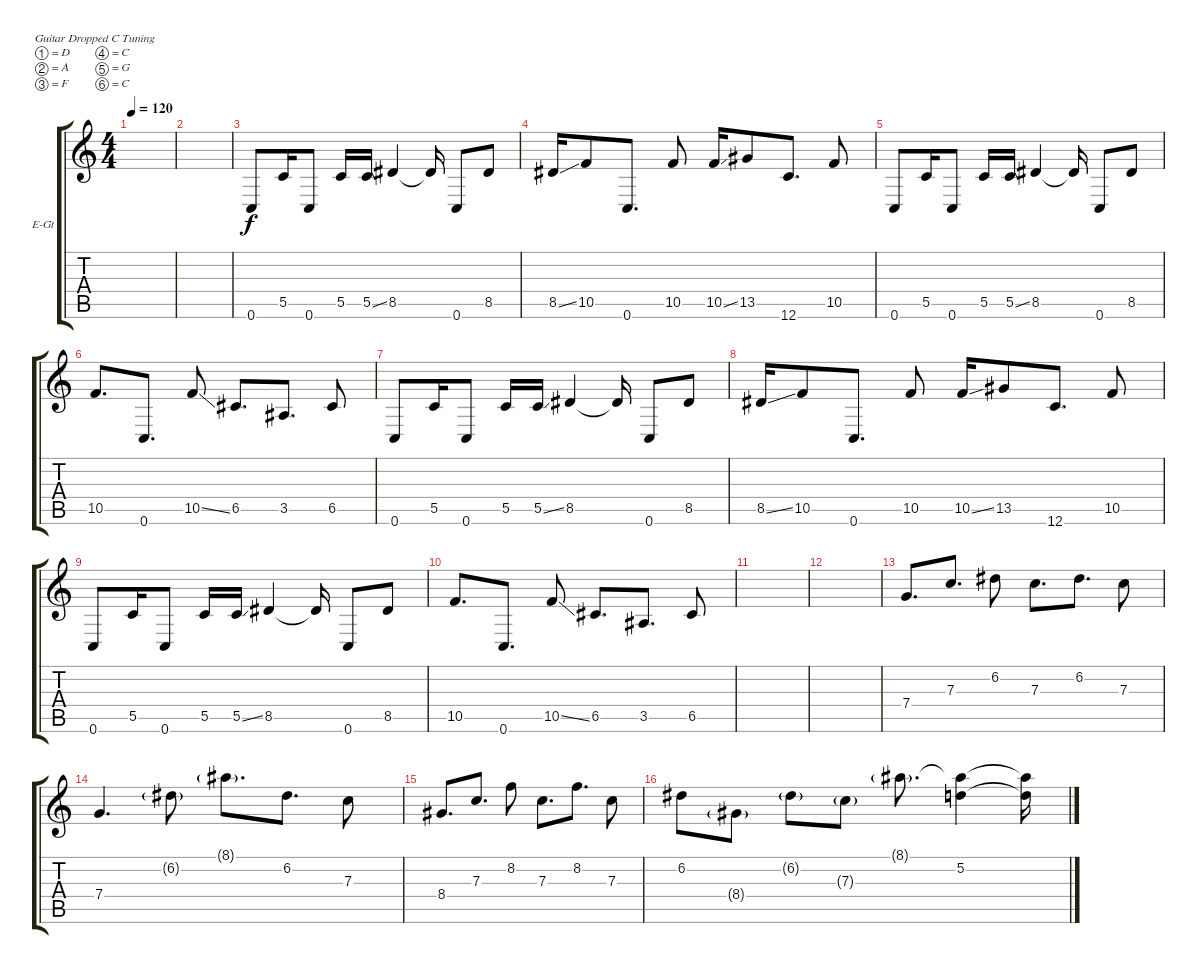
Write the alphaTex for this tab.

\defaultSystemsLayout 4
\bracketExtendMode groupsimilarinstruments
\firstSystemTrackNameOrientation horizontal
\otherSystemsTrackNameOrientation horizontal
\track ("Uruha I" "E-Gt") {instrument distortionguitar}
\staff {score tabs}
\tuning (D4 A3 F3 C3 G2 C2)
\ts (4 4)
\tempo 120
\clef g2
\ks c
|
|
0.6.8 5.5.16 0.6.8 5.5.16 5.5{ss}.16 8.5.4 8.5{t}.16 0.6.8 8.5.8 |
8.5{ss}.16 10.5.8 0.6.8{d} 10.5.8 10.5{ss}.16 13.5.8 12.6.8{d} 10.5.8 |
0.6.8 5.5.16 0.6.8 5.5.16 5.5{ss}.16 8.5.4 8.5{t}.16 0.6.8 8.5.8 |
10.5.8{d} 0.6.8{d} 10.5{ss}.8 6.5.8{d} 3.5.8{d} 6.5.8 |
0.6.8 5.5.16 0.6.8 5.5.16 5.5{ss}.16 8.5.4 8.5{t}.16 0.6.8 8.5.8 |
8.5{ss}.16 10.5.8 0.6.8{d} 10.5.8 10.5{ss}.16 13.5.8 12.6.8{d} 10.5.8 |
0.6.8 5.5.16 0.6.8 5.5.16 5.5{ss}.16 8.5.4 8.5{t}.16 0.6.8 8.5.8 |
10.5.8{d} 0.6.8{d} 10.5{ss}.8 6.5.8{d} 3.5.8{d} 6.5.8 |
|
|
7.4.8{d} 7.3.8{d} 6.2.8 7.3.8{d} 6.2.8{d} 7.3.8 |
7.4.4{d} 6.2{g}.8 8.1{g}.8{d} 6.2.8{d} 7.3.8 |
8.4.8{d} 7.3.8{d} 8.2.8 7.3.8{d} 8.2.8{d} 7.3.8 |
6.2.8 8.4{g}.8 6.2{g}.8 7.3{g}.8 8.1{g}.8{d} (5.2 8.1{t}).4 (5.2{t} 8.1{t}).16
